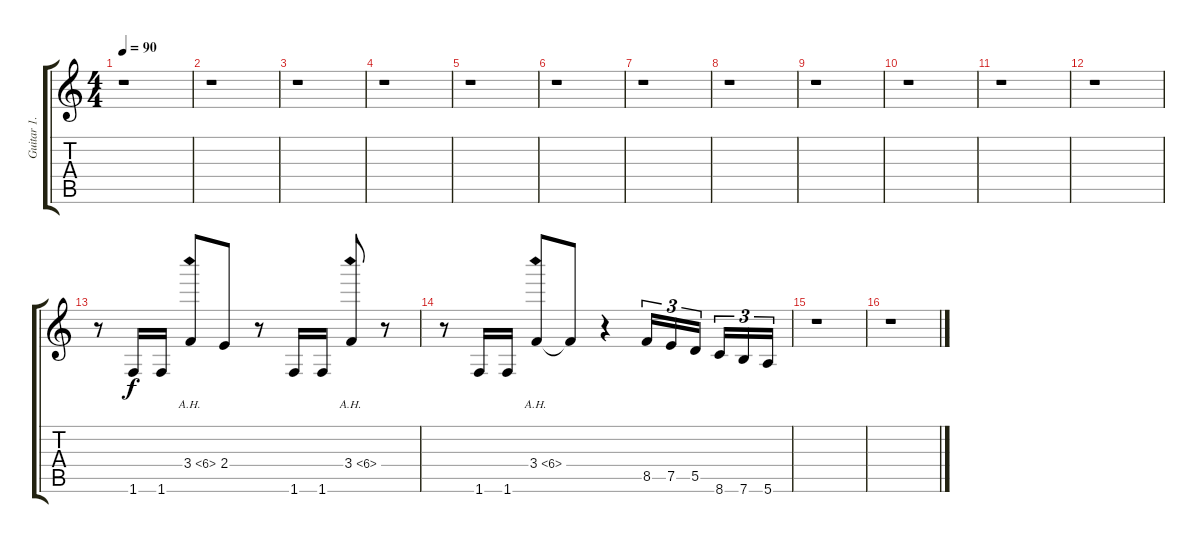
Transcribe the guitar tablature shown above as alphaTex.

\track ("Guitar 1." "Guitar 1.") {instrument overdrivenguitar}
\staff {score tabs}
\tuning (E4 B3 G3 D3 A2 E2) {hide}
\ts (4 4)
\tempo 90
\clef g2
\ks c
r.1{dy f} |
r.1 |
r.1 |
r.1 |
r.1 |
r.1 |
r.1 |
r.1 |
r.1 |
r.1 |
r.1 |
r.1 |
r.8 1.6.16 1.6.16 3.4{ah 3}.8 2.4.8 r.8 1.6.16 1.6.16 3.4{ah 3}.8 r.8 |
r.8 1.6.16 1.6.16 3.4{ah 3}.8 3.4{t}.8 r.4 8.5.16{tu (3 2)} 7.5.16{tu (3 2)} 5.5.16{tu (3 2)} 8.6.16{tu (3 2)} 7.6.16{tu (3 2)} 5.6.16{tu (3 2)} |
r.1 |
r.1
